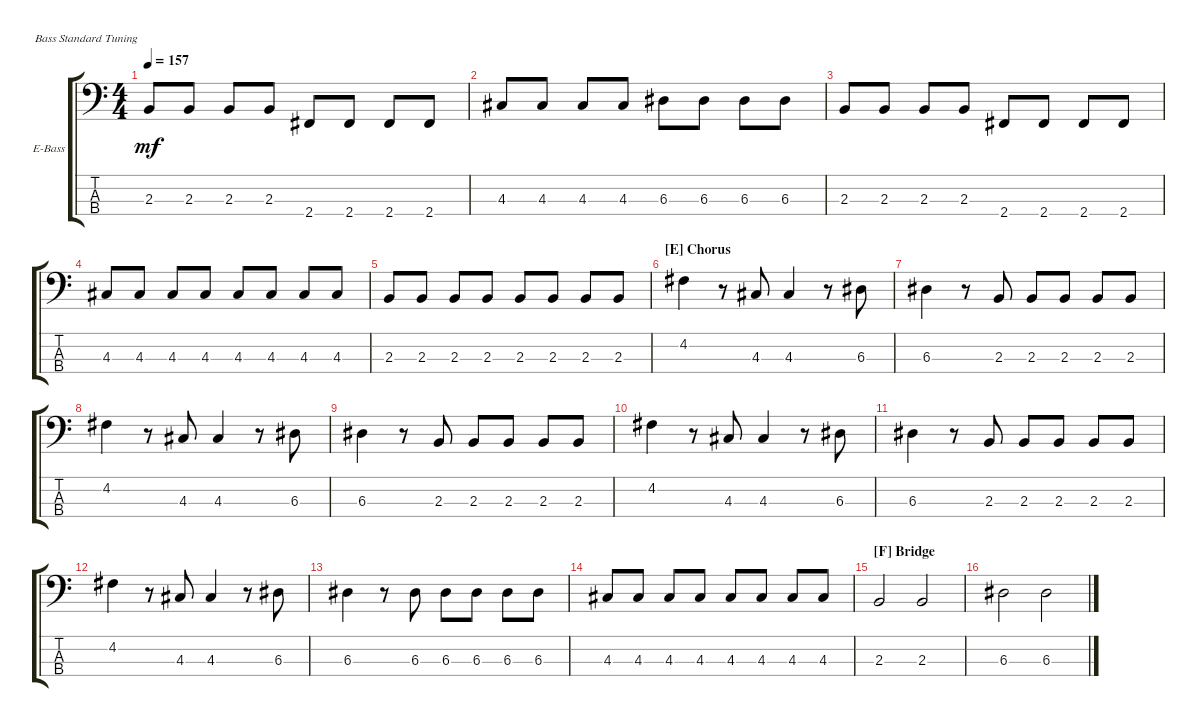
\defaultSystemsLayout 4
\bracketExtendMode groupsimilarinstruments
\firstSystemTrackNameOrientation horizontal
\otherSystemsTrackNameOrientation horizontal
\track ("Bass Guitar" "E-Bass") {instrument electricbassfinger}
\staff {score tabs}
\tuning (G2 D2 A1 E1)
\ts (4 4)
\tempo 157
\clef f4
\scale
0.333333
\ks c
2.3.8{dy mf} 2.3.8 2.3.8 2.3.8 2.4.8 2.4.8 2.4.8 2.4.8 |
\scale
0.333333 4.3.8 4.3.8 4.3.8 4.3.8 6.3.8 6.3.8 6.3.8 6.3.8 |
\scale
0.333333 2.3.8 2.3.8 2.3.8 2.3.8 2.4.8 2.4.8 2.4.8 2.4.8 |
\scale
0.333333 4.3.8 4.3.8 4.3.8 4.3.8 4.3.8 4.3.8 4.3.8 4.3.8 |
\scale
0.333333 2.3.8 2.3.8 2.3.8 2.3.8 2.3.8 2.3.8 2.3.8 2.3.8 |
\section ("E" "Chorus")
\scale
0.333333 4.2.4 r.8 4.3.8 4.3.4 r.8 6.3.8 |
\scale
0.333333 6.3.4 r.8 2.3.8 2.3.8 2.3.8 2.3.8 2.3.8 |
\scale
0.333333 4.2.4 r.8 4.3.8 4.3.4 r.8 6.3.8 |
\scale
0.333333 6.3.4 r.8 2.3.8 2.3.8 2.3.8 2.3.8 2.3.8 |
\scale
0.333333 4.2.4 r.8 4.3.8 4.3.4 r.8 6.3.8 |
\scale
0.333333 6.3.4 r.8 2.3.8 2.3.8 2.3.8 2.3.8 2.3.8 |
\scale
0.333333 4.2.4 r.8 4.3.8 4.3.4 r.8 6.3.8 |
\scale
0.333333 6.3.4 r.8 6.3.8 6.3.8 6.3.8 6.3.8 6.3.8 |
\scale
0.333333 4.3.8 4.3.8 4.3.8 4.3.8 4.3.8 4.3.8 4.3.8 4.3.8 |
\section ("F" "Bridge")
\scale
0.333333 2.3.2 2.3.2 |
\scale
0.333333 6.3.2 6.3.2
